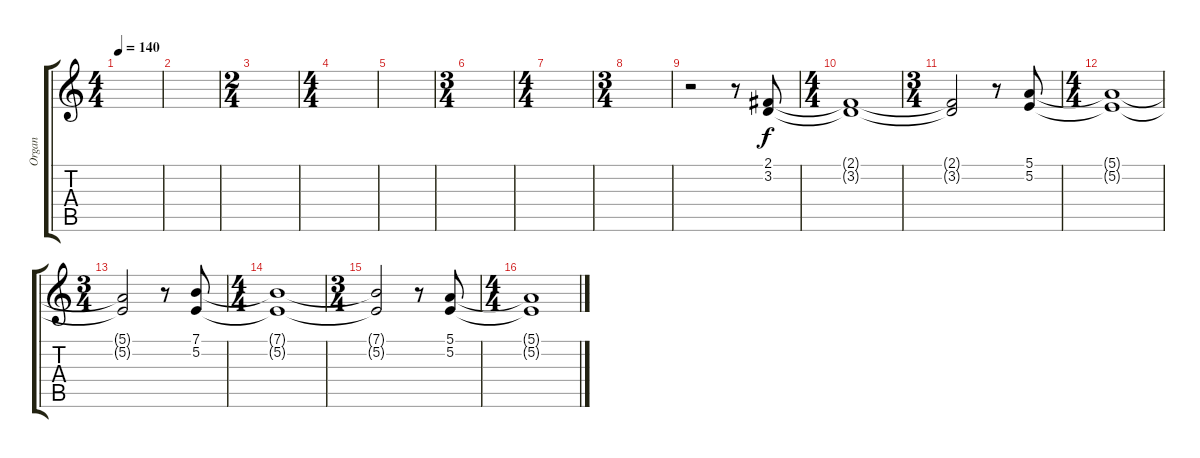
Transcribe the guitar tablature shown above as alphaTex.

\track ("Organ" "Organ") {instrument drawbarorgan}
\staff {score tabs}
\tuning (E4 B3 G3 D3 A2 E2) {hide}
\ts (4 4)
\tempo 140
\clef g2
\ks c
|
|
\ts (2 4)
|
\ts (4 4)
|
|
\ts (3 4)
|
\ts (4 4)
|
\ts (3 4)
|
r.2 r.8 (2.1 3.2).8 |
\ts (4 4)
(2.1{t} 3.2{t}).1 |
\ts (3 4)
(2.1{t} 3.2{t}).2 r.8 (5.1 5.2).8 |
\ts (4 4)
(5.1{t} 5.2{t}).1 |
\ts (3 4)
(5.1{t} 5.2{t}).2 r.8 (7.1 5.2).8 |
\ts (4 4)
(7.1{t} 5.2{t}).1 |
\ts (3 4)
(7.1{t} 5.2{t}).2 r.8 (5.1 5.2).8 |
\ts (4 4)
(5.1{t} 5.2{t}).1
